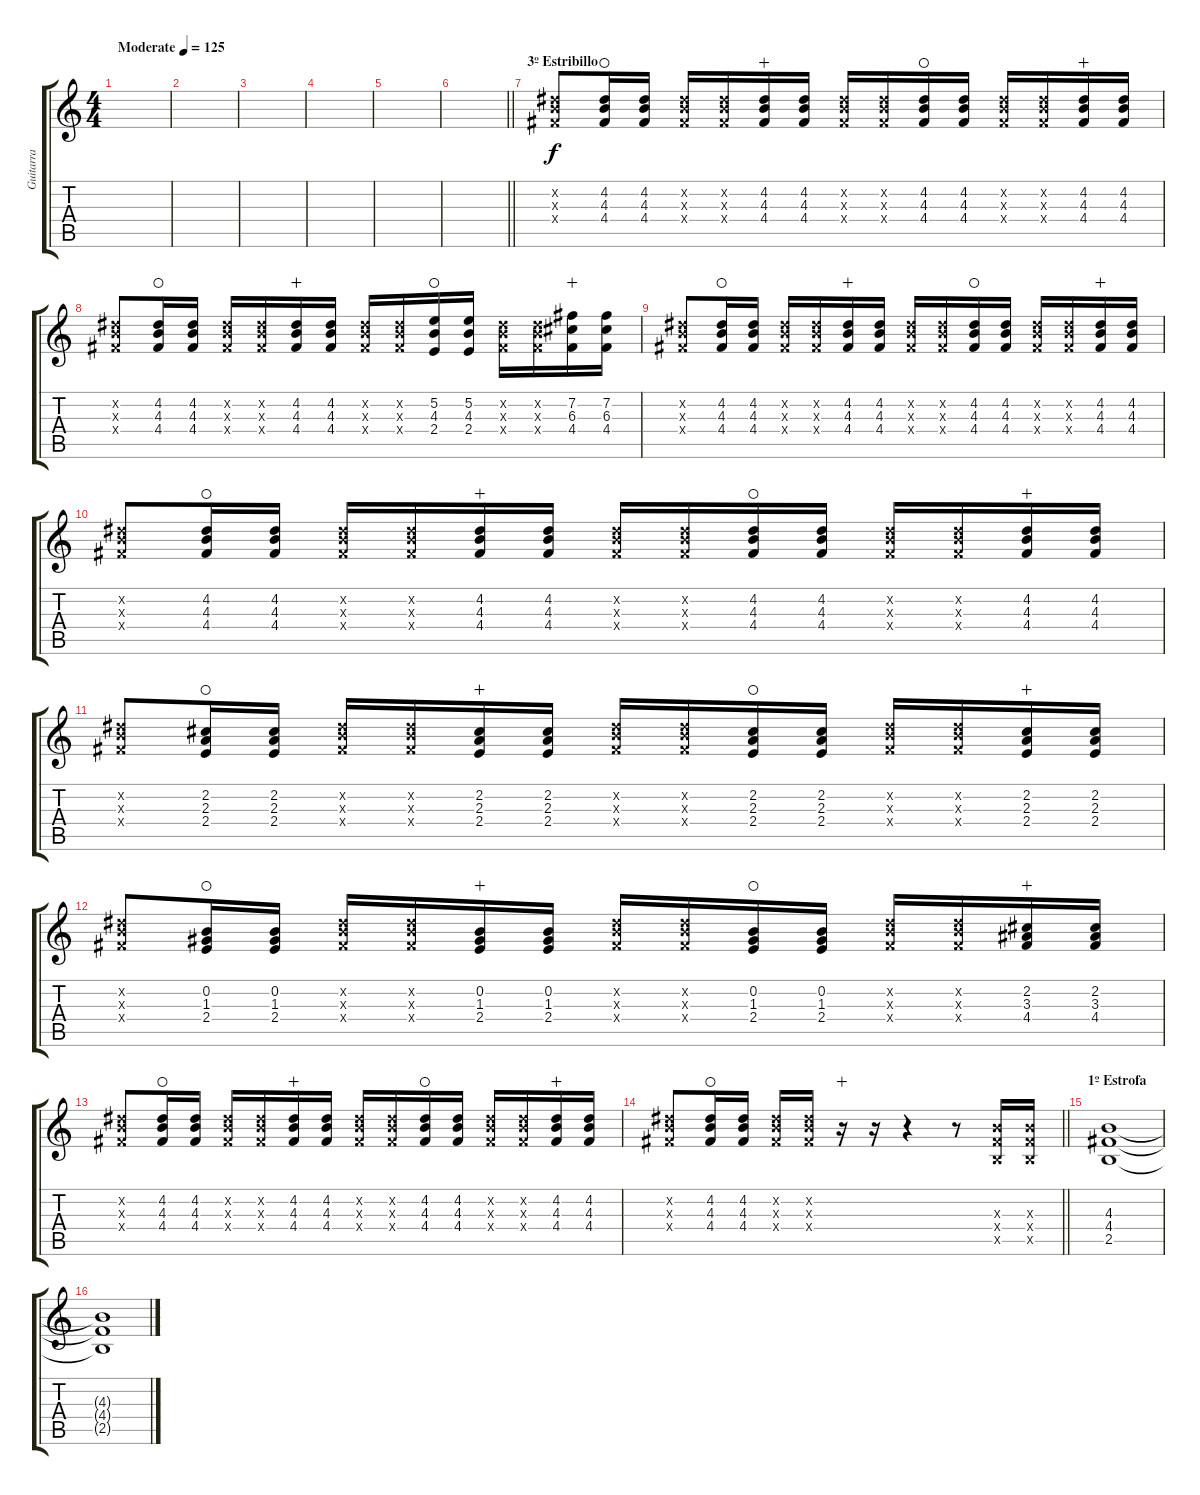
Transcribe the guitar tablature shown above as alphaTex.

\track ("Guitarra" "Guitarra") {instrument overdrivenguitar}
\staff {score tabs}
\tuning (E4 B3 G3 D3 A2 E2) {hide}
\ts (4 4)
\tempo (125 "Moderate")
\clef g2
\ks c
|
|
|
|
|
\barLineRight lightlight
|
\section ("" "3º Estribillo")
(4.2{x} 4.3{x} 4.4{x}).8 (4.2 4.3 4.4).16{waho} (4.2 4.3 4.4).16 (4.2{x} 4.3{x} 4.4{x}).16 (4.2{x} 4.3{x} 4.4{x}).16 (4.2 4.3 4.4).16{wahc} (4.2 4.3 4.4).16 (4.2{x} 4.3{x} 4.4{x}).16 (4.2{x} 4.3{x} 4.4{x}).16 (4.2 4.3 4.4).16{waho} (4.2 4.3 4.4).16 (4.2{x} 4.3{x} 4.4{x}).16 (4.2{x} 4.3{x} 4.4{x}).16 (4.2 4.3 4.4).16{wahc} (4.2 4.3 4.4).16 |
(4.2{x} 4.3{x} 4.4{x}).8 (4.2 4.3 4.4).16{waho} (4.2 4.3 4.4).16 (4.2{x} 4.3{x} 4.4{x}).16 (4.2{x} 4.3{x} 4.4{x}).16 (4.2 4.3 4.4).16{wahc} (4.2 4.3 4.4).16 (4.2{x} 4.3{x} 4.4{x}).16 (4.2{x} 4.3{x} 4.4{x}).16 (5.2 4.3 2.4).16{waho} (5.2 4.3 2.4).16 (4.2{x} 4.3{x} 4.4{x}).16 (4.2{x} 4.3{x} 4.4{x}).16 (7.2 6.3 4.4).16{wahc} (7.2 6.3 4.4).16 |
(4.2{x} 4.3{x} 4.4{x}).8 (4.2 4.3 4.4).16{waho} (4.2 4.3 4.4).16 (4.2{x} 4.3{x} 4.4{x}).16 (4.2{x} 4.3{x} 4.4{x}).16 (4.2 4.3 4.4).16{wahc} (4.2 4.3 4.4).16 (4.2{x} 4.3{x} 4.4{x}).16 (4.2{x} 4.3{x} 4.4{x}).16 (4.2 4.3 4.4).16{waho} (4.2 4.3 4.4).16 (4.2{x} 4.3{x} 4.4{x}).16 (4.2{x} 4.3{x} 4.4{x}).16 (4.2 4.3 4.4).16{wahc} (4.2 4.3 4.4).16 |
(4.2{x} 4.3{x} 4.4{x}).8 (4.2 4.3 4.4).16{waho} (4.2 4.3 4.4).16 (4.2{x} 4.3{x} 4.4{x}).16 (4.2{x} 4.3{x} 4.4{x}).16 (4.2 4.3 4.4).16{wahc} (4.2 4.3 4.4).16 (4.2{x} 4.3{x} 4.4{x}).16 (4.2{x} 4.3{x} 4.4{x}).16 (4.2 4.3 4.4).16{waho} (4.2 4.3 4.4).16 (4.2{x} 4.3{x} 4.4{x}).16 (4.2{x} 4.3{x} 4.4{x}).16 (4.2 4.3 4.4).16{wahc} (4.2 4.3 4.4).16 |
(4.2{x} 4.3{x} 4.4{x}).8 (2.2 2.3 2.4).16{waho} (2.2 2.3 2.4).16 (4.2{x} 4.3{x} 4.4{x}).16 (4.2{x} 4.3{x} 4.4{x}).16 (2.2 2.3 2.4).16{wahc} (2.2 2.3 2.4).16 (4.2{x} 4.3{x} 4.4{x}).16 (4.2{x} 4.3{x} 4.4{x}).16 (2.2 2.3 2.4).16{waho} (2.2 2.3 2.4).16 (4.2{x} 4.3{x} 4.4{x}).16 (4.2{x} 4.3{x} 4.4{x}).16 (2.2 2.3 2.4).16{wahc} (2.2 2.3 2.4).16 |
(4.2{x} 4.3{x} 4.4{x}).8 (0.2 1.3 2.4).16{waho} (0.2 1.3 2.4).16 (4.2{x} 4.3{x} 4.4{x}).16 (4.2{x} 4.3{x} 4.4{x}).16 (0.2 1.3 2.4).16{wahc} (0.2 1.3 2.4).16 (4.2{x} 4.3{x} 4.4{x}).16 (4.2{x} 4.3{x} 4.4{x}).16 (0.2 1.3 2.4).16{waho} (0.2 1.3 2.4).16 (4.2{x} 4.3{x} 4.4{x}).16 (4.2{x} 4.3{x} 4.4{x}).16 (2.2 3.3 4.4).16{wahc} (2.2 3.3 4.4).16 |
(4.2{x} 4.3{x} 4.4{x}).8 (4.2 4.3 4.4).16{waho} (4.2 4.3 4.4).16 (4.2{x} 4.3{x} 4.4{x}).16 (4.2{x} 4.3{x} 4.4{x}).16 (4.2 4.3 4.4).16{wahc} (4.2 4.3 4.4).16 (4.2{x} 4.3{x} 4.4{x}).16 (4.2{x} 4.3{x} 4.4{x}).16 (4.2 4.3 4.4).16{waho} (4.2 4.3 4.4).16 (4.2{x} 4.3{x} 4.4{x}).16 (4.2{x} 4.3{x} 4.4{x}).16 (4.2 4.3 4.4).16{wahc} (4.2 4.3 4.4).16 |
\barLineRight lightlight
(4.2{x} 4.3{x} 4.4{x}).8 (4.2 4.3 4.4).16{waho} (4.2 4.3 4.4).16 (4.2{x} 4.3{x} 4.4{x}).16 (4.2{x} 4.3{x} 4.4{x}).16 r.16{wahc} r.16 r.4 r.8 (4.3{x} 4.4{x} 2.5{x}).16 (4.3{x} 4.4{x} 2.5{x}).16 |
\section ("" "1º Estrofa")
(4.3 4.4 2.5).1 |
(4.3{t} 4.4{t} 2.5{t}).1
